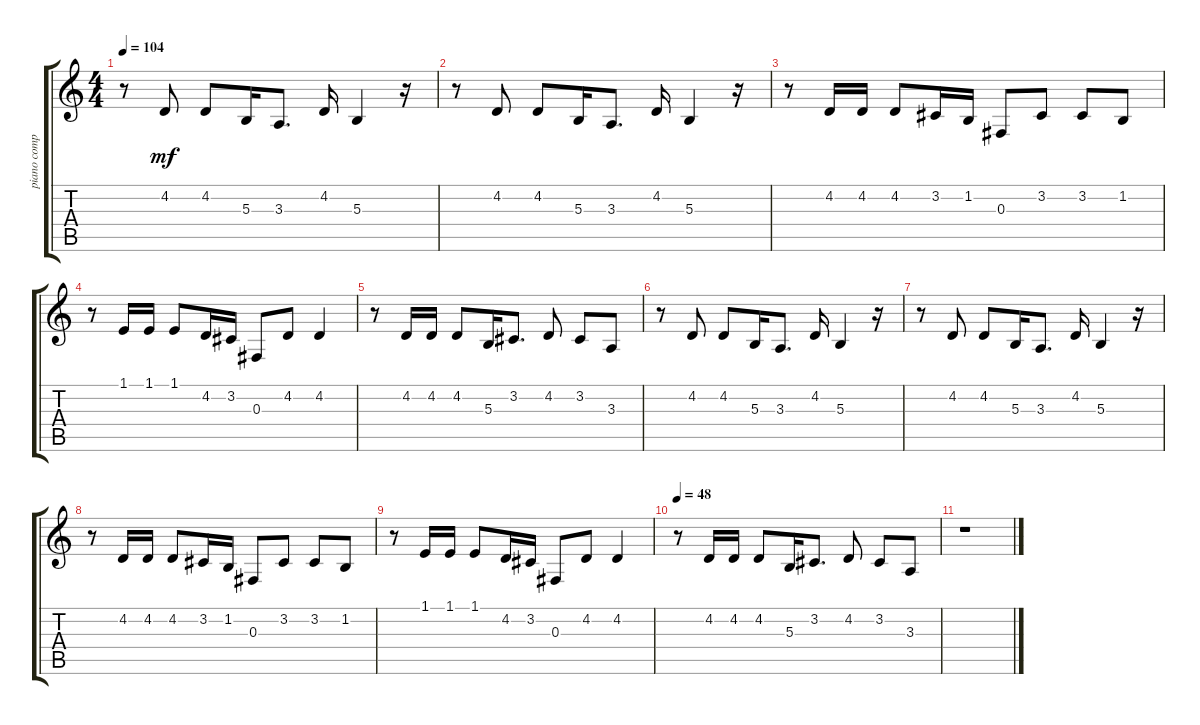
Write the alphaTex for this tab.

\track ("piano complement" "piano comp") {instrument acousticgrandpiano}
\staff {score tabs}
\tuning (Eb4 Bb3 Gb3 Db3 Ab2 Eb2) {hide}
\ts (4 4)
\tempo 104
\clef g2
\ks c
r.8{dy mf} 4.2.8 4.2.8 5.3.16 3.3.8{d} 4.2.16 5.3.4 r.16 |
r.8 4.2.8 4.2.8 5.3.16 3.3.8{d} 4.2.16 5.3.4 r.16 |
r.8 4.2.16 4.2.16 4.2.8 3.2.16 1.2.16 0.3.8 3.2.8 3.2.8 1.2.8 |
r.8 1.1.16 1.1.16 1.1.8 4.2.16 3.2.16 0.3.8 4.2.8 4.2.4 |
r.8 4.2.16 4.2.16 4.2.8 5.3.16 3.2.8{d} 4.2.8 3.2.8 3.3.8 |
r.8 4.2.8 4.2.8 5.3.16 3.3.8{d} 4.2.16 5.3.4 r.16 |
r.8 4.2.8 4.2.8 5.3.16 3.3.8{d} 4.2.16 5.3.4 r.16 |
r.8 4.2.16 4.2.16 4.2.8 3.2.16 1.2.16 0.3.8 3.2.8 3.2.8 1.2.8 |
r.8 1.1.16 1.1.16 1.1.8 4.2.16 3.2.16 0.3.8 4.2.8 4.2.4 |
\tempo 48
r.8 4.2.16 4.2.16 4.2.8 5.3.16 3.2.8{d} 4.2.8 3.2.8 3.3.8 |
r.1
